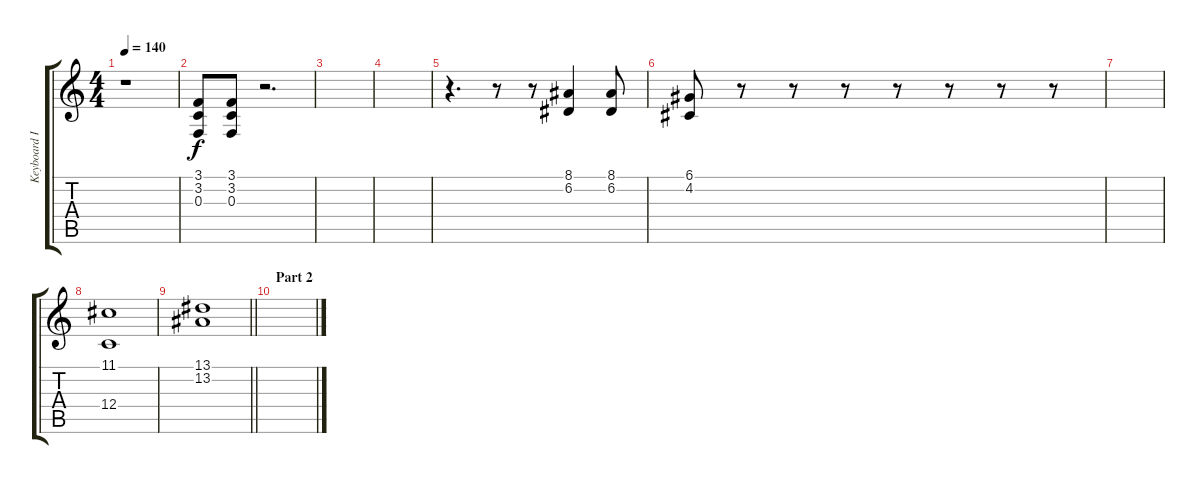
\track ("Keyboard I" "Keyboard I") {instrument stringensemble1}
\staff {score tabs}
\tuning (D4 A3 F3 C3 G2 D2) {hide}
\ts (4 4)
\tempo 140
\clef g2
\ks c
r.1{dy f} |
(3.1 3.2 0.3).8 (3.1 3.2 0.3).8 r.2{d} |
|
|
r.4{d} r.8 r.8 (8.1 6.2).4 (8.1 6.2).8 |
(6.1 4.2).8 r.8 r.8 r.8 r.8 r.8 r.8 r.8 |
|
(11.1 12.4).1 |
\barLineRight lightlight
(13.1 13.2).1 |
\section ("" "Part 2")
